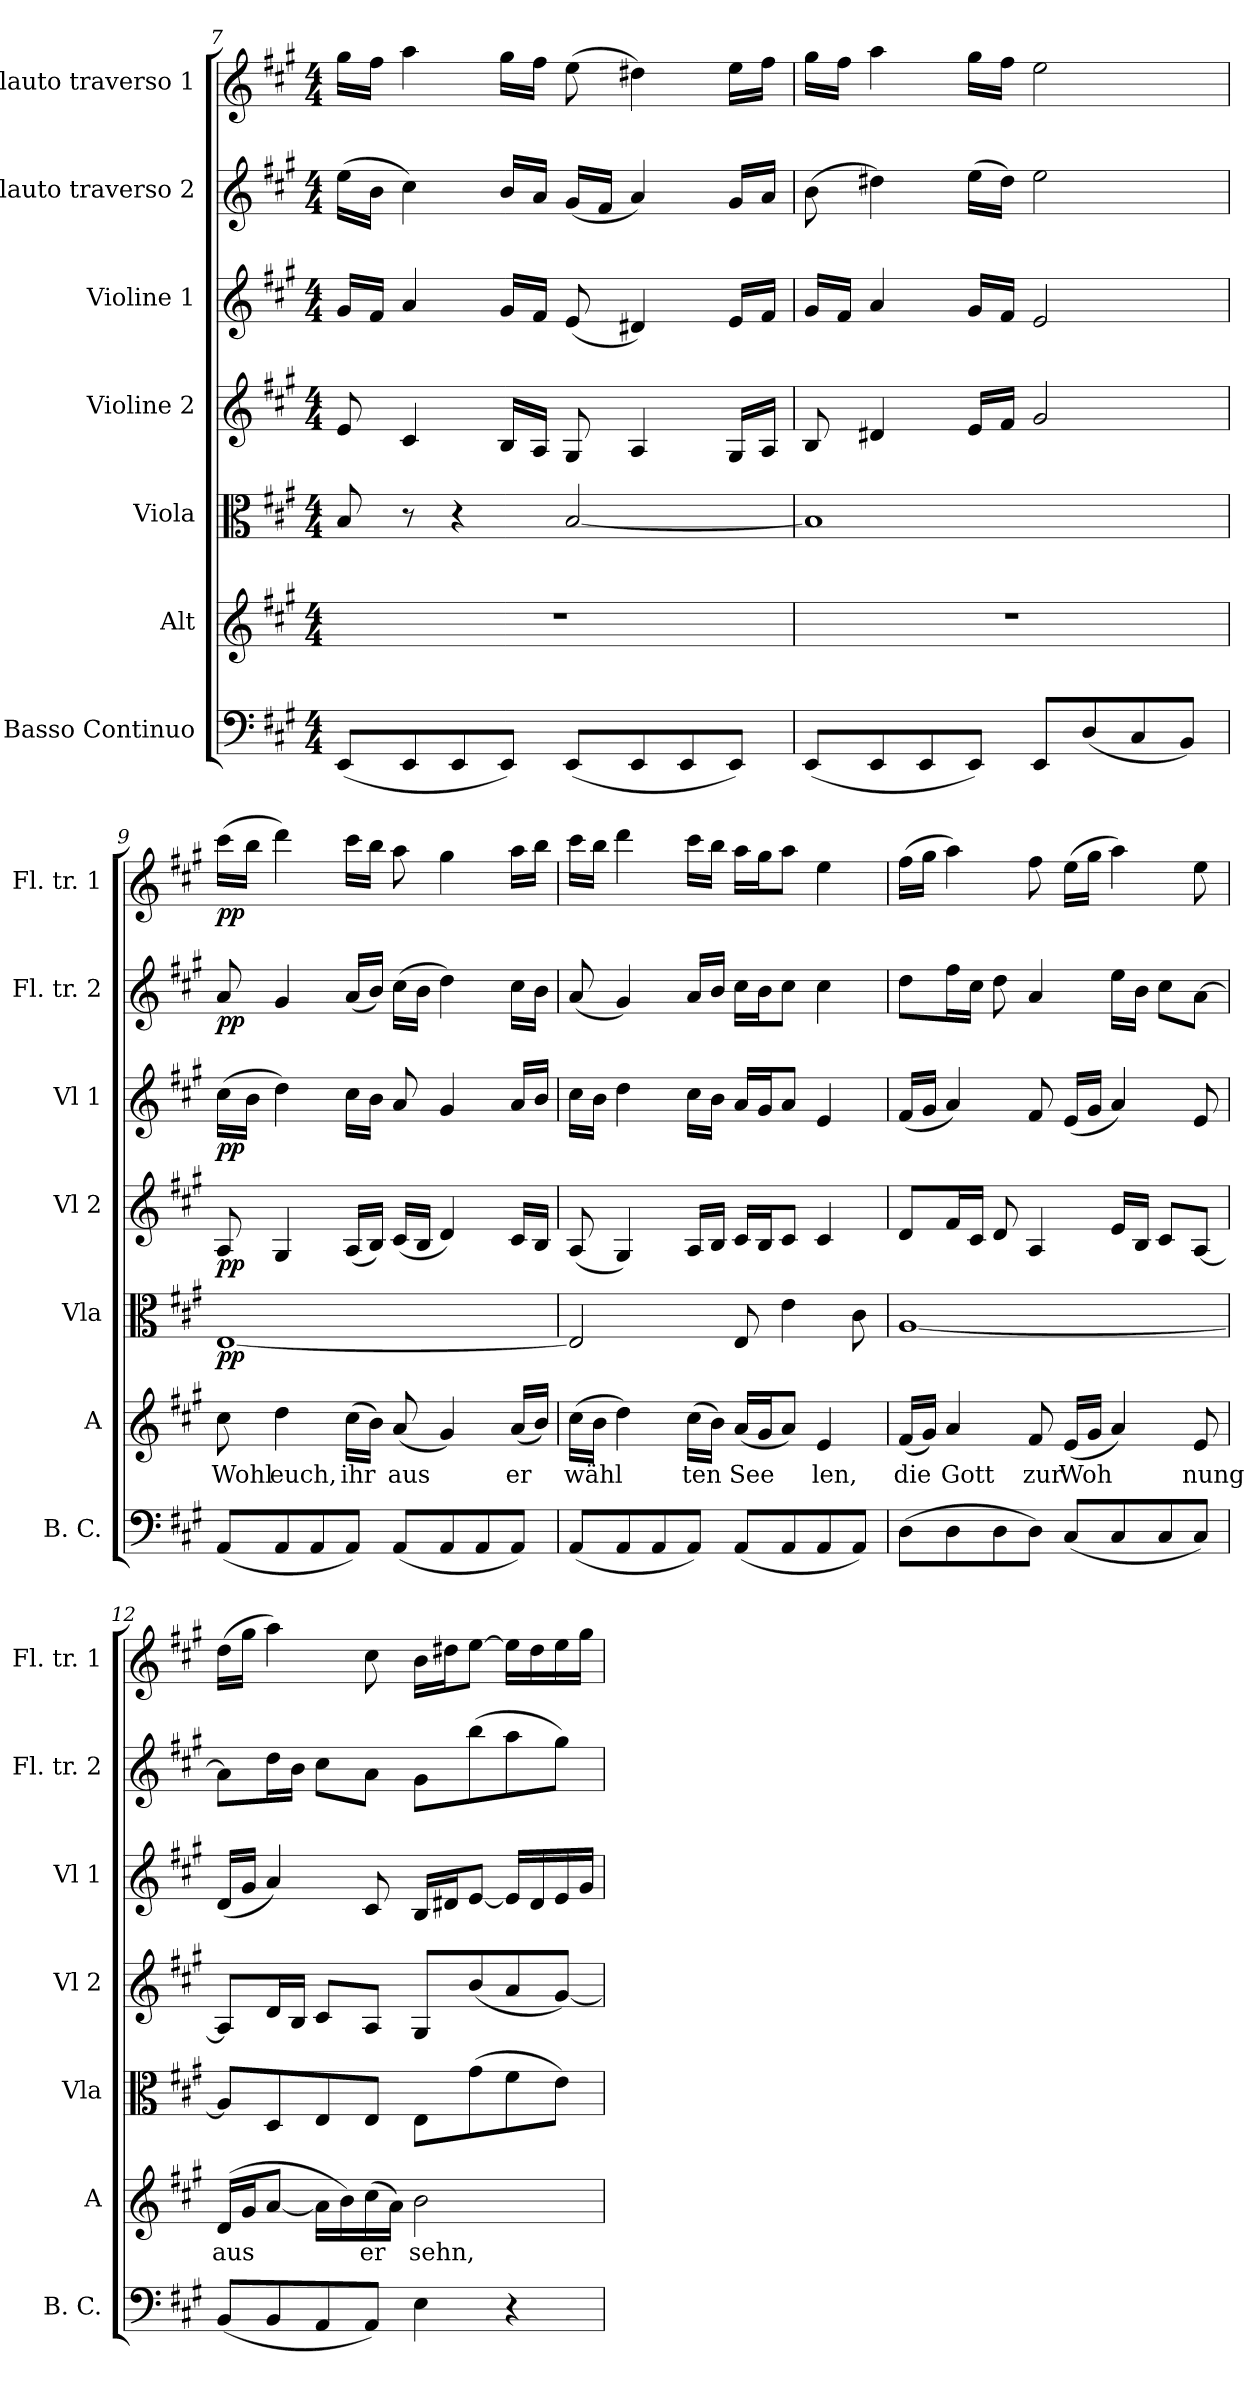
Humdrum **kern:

**kern	**kern	**text	**kern	**dynam	**kern	**dynam	**kern	**dynam	**kern	**dynam	**kern	**dynam
*part7	*part6	*part6	*part5	*part5	*part4	*part4	*part3	*part3	*part2	*part2	*part1	*part1
*staff7	*staff6	*staff6	*staff5	*staff5	*staff4	*staff4	*staff3	*staff3	*staff2	*staff2	*staff1	*staff1
*I"Basso Continuo	*I"Alt	*	*I"Viola	*	*I"Violine 2	*	*I"Violine 1	*	*I"Flauto traverso 2	*	*I"Flauto traverso 1	*
*I'B. C.	*I'A	*	*I'Vla	*	*I'Vl 2	*	*I'Vl 1	*	*I'Fl. tr. 2	*	*I'Fl. tr. 1	*
!!LO:LB:g=z
*clefF4	*clefG2	*	*clefC3	*	*clefG2	*	*clefG2	*	*clefG2	*	*clefG2	*
*k[f#c#g#]	*k[f#c#g#]	*	*k[f#c#g#]	*	*k[f#c#g#]	*	*k[f#c#g#]	*	*k[f#c#g#]	*	*k[f#c#g#]	*
*M4/4	*M4/4	*	*M4/4	*	*M4/4	*	*M4/4	*	*M4/4	*	*M4/4	*
=7	=7	=7	=7	=7	=7	=7	=7	=7	=7	=7	=7	=7
(8EE/L	1r	.	8B/	.	8e/	.	16g#/LL	.	(16ee\LL	.	16gg#\LL	.
.	.	.	.	.	.	.	16f#/JJ	.	16b\JJ	.	16ff#\JJ	.
8EE/	.	.	8r	.	4c#/	.	4a/	.	4cc#\)	.	4aa\	.
8EE/	.	.	4r	.	.	.	.	.	.	.	.	.
8EE/J)	.	.	.	.	16B/LL	.	16g#/LL	.	16b/LL	.	16gg#\LL	.
.	.	.	.	.	16A/JJ	.	16f#/JJ	.	16a/JJ	.	16ff#\JJ	.
(8EE/L	.	.	[2B/	.	8G#/	.	(8e/	.	(16g#/LL	.	(8ee\	.
.	.	.	.	.	.	.	.	.	16f#/JJ	.	.	.
8EE/	.	.	.	.	4A/	.	4d#X/)	.	4a/)	.	4dd#X\)	.
8EE/	.	.	.	.	.	.	.	.	.	.	.	.
8EE/J)	.	.	.	.	16G#/LL	.	16e/LL	.	16g#/LL	.	16ee\LL	.
.	.	.	.	.	16A/JJ	.	16f#/JJ	.	16a/JJ	.	16ff#\JJ	.
=8	=8	=8	=8	=8	=8	=8	=8	=8	=8	=8	=8	=8
(8EE/L	1r	.	1B]	.	8B/	.	16g#/LL	.	(8b\	.	16gg#\LL	.
.	.	.	.	.	.	.	16f#/JJ	.	.	.	16ff#\JJ	.
8EE/	.	.	.	.	4d#X/	.	4a/	.	4dd#X\)	.	4aa\	.
8EE/	.	.	.	.	.	.	.	.	.	.	.	.
8EE/J)	.	.	.	.	16e/LL	.	16g#/LL	.	(16ee\LL	.	16gg#\LL	.
.	.	.	.	.	16f#/JJ	.	16f#/JJ	.	16dd#\JJ)	.	16ff#\JJ	.
8EE/L	.	.	.	.	2g#/	.	2e/	.	2ee\	.	2ee\	.
(8D/	.	.	.	.	.	.	.	.	.	.	.	.
8C#/	.	.	.	.	.	.	.	.	.	.	.	.
8BB/J)	.	.	.	.	.	.	.	.	.	.	.	.
!!LO:LB:g=z
=9	=9	=9	=9	=9	=9	=9	=9	=9	=9	=9	=9	=9
!	!	!LO:LY:b	!	!LO:DY:b	!	!LO:DY:b	!	!LO:DY:b	!	!LO:DY:b	!	!LO:DY:b
(8AA/L	8cc#\	Wohl	[1E	pp	8A/	pp	(16cc#\LL	pp	8a/	pp	(16ccc#\LL	pp
.	.	.	.	.	.	.	16b\JJ	.	.	.	16bb\JJ	.
!	!	!LO:LY:b	!	!	!	!	!	!	!	!	!	!
8AA/	4dd\	euch,	.	.	4G#/	.	4dd\)	.	4g#/	.	4ddd\)	.
8AA/	.	.	.	.	.	.	.	.	.	.	.	.
!	!	!LO:LY:b	!	!	!	!	!	!	!	!	!	!
8AA/J)	(16cc#\LL	ihr	.	.	(16A/LL	.	16cc#\LL	.	(16a/LL	.	16ccc#\LL	.
.	16b\JJ)	.	.	.	16B/JJ)	.	16b\JJ	.	16b/JJ)	.	16bb\JJ	.
!	!	!LO:LY:b	!	!	!	!	!	!	!	!	!	!
(8AA/L	(8a/	aus	.	.	(16c#/LL	.	8a/	.	(16cc#\LL	.	8aa\	.
.	.	.	.	.	16B/JJ	.	.	.	16b\JJ	.	.	.
8AA/	4g#/)	.	.	.	4d/)	.	4g#/	.	4dd\)	.	4gg#\	.
8AA/	.	.	.	.	.	.	.	.	.	.	.	.
!	!	!LO:LY:b	!	!	!	!	!	!	!	!	!	!
8AA/J)	(16a/LL	er	.	.	16c#/LL	.	16a/LL	.	16cc#\LL	.	16aa\LL	.
.	16b/JJ)	.	.	.	16B/JJ	.	16b/JJ	.	16b\JJ	.	16bb\JJ	.
=10	=10	=10	=10	=10	=10	=10	=10	=10	=10	=10	=10	=10
!	!	!LO:LY:b	!	!	!	!	!	!	!	!	!	!
(8AA/L	(16cc#\LL	wähl	2E/]	.	(8A/	.	16cc#\LL	.	(8a/	.	16ccc#\LL	.
.	16b\JJ	.	.	.	.	.	16b\JJ	.	.	.	16bb\JJ	.
8AA/	4dd\)	.	.	.	4G#/)	.	4dd\	.	4g#/)	.	4ddd\	.
8AA/	.	.	.	.	.	.	.	.	.	.	.	.
!	!	!LO:LY:b	!	!	!	!	!	!	!	!	!	!
8AA/J)	(16cc#\LL	ten	.	.	16A/LL	.	16cc#\LL	.	16a/LL	.	16ccc#\LL	.
.	16b\JJ)	.	.	.	16B/JJ	.	16b\JJ	.	16b/JJ	.	16bb\JJ	.
!	!	!LO:LY:b	!	!	!	!	!	!	!	!	!	!
(8AA/L	(16a/LL	See	8E/	.	16c#/LL	.	16a/LL	.	16cc#\LL	.	16aa\LL	.
.	16g#/J	.	.	.	16B/J	.	16g#/J	.	16b\J	.	16gg#\J	.
8AA/	8a/J)	.	4e\	.	8c#/J	.	8a/J	.	8cc#\J	.	8aa\J	.
!	!	!LO:LY:b	!	!	!	!	!	!	!	!	!	!
8AA/	4e/	len,	.	.	4c#/	.	4e/	.	4cc#\	.	4ee\	.
8AA/J)	.	.	8c#\	.	.	.	.	.	.	.	.	.
!!LO:PB:g=z
=11	=11	=11	=11	=11	=11	=11	=11	=11	=11	=11	=11	=11
!	!	!LO:LY:b	!	!	!	!	!	!	!	!	!	!
(8D\L	(16f#/LL	die	[1A	.	8d/L	.	(16f#/LL	.	8dd\L	.	(16ff#\LL	.
.	16g#/JJ)	.	.	.	.	.	16g#/JJ	.	.	.	16gg#\JJ	.
!	!	!LO:LY:b	!	!	!	!	!	!	!	!	!	!
8D\	4a/	Gott	.	.	16f#/L	.	4a/)	.	16ff#\L	.	4aa\)	.
.	.	.	.	.	16c#/JJ	.	.	.	16cc#\JJ	.	.	.
8D\	.	.	.	.	8d/	.	.	.	8dd\	.	.	.
!	!	!LO:LY:b	!	!	!	!	!	!	!	!	!	!
8D\J)	8f#/	zur	.	.	4A/	.	8f#/	.	4a/	.	8ff#\	.
!	!	!LO:LY:b	!	!	!	!	!	!	!	!	!	!
(8C#/L	(16e/LL	Woh	.	.	.	.	(16e/LL	.	.	.	(16ee\LL	.
.	16g#/JJ	.	.	.	.	.	16g#/JJ	.	.	.	16gg#\JJ	.
8C#/	4a/)	.	.	.	16e/LL	.	4a/)	.	16ee\LL	.	4aa\)	.
.	.	.	.	.	16B/JJ	.	.	.	16b\JJ	.	.	.
8C#/	.	.	.	.	8c#/L	.	.	.	8cc#\L	.	.	.
!	!	!LO:LY:b	!	!	!	!	!	!	!	!	!	!
8C#/J)	8e/	nung	.	.	[8A/J	.	8e/	.	[8a\J	.	8ee\	.
=12	=12	=12	=12	=12	=12	=12	=12	=12	=12	=12	=12	=12
!	!	!LO:LY:b	!	!	!	!	!	!	!	!	!	!
(8BB/L	(16d/LL	aus	8A/L]	.	8A/L]	.	(16d/LL	.	8a\L]	.	(16dd\LL	.
.	16g#/J	.	.	.	.	.	16g#/JJ	.	.	.	16gg#\JJ	.
8BB/	[8a/J	.	8D/	.	16d/L	.	4a/)	.	16dd\L	.	4aa\)	.
.	.	.	.	.	16B/JJ	.	.	.	16b\JJ	.	.	.
8AA/	16a\LL]	.	8E/	.	8c#/L	.	.	.	8cc#\L	.	.	.
.	16b\)	.	.	.	.	.	.	.	.	.	.	.
!	!	!LO:LY:b	!	!	!	!	!	!	!	!	!	!
8AA/J)	(16cc#\	er	8E/J	.	8A/J	.	8c#/	.	8a\J	.	8cc#\	.
.	16a\JJ)	.	.	.	.	.	.	.	.	.	.	.
!	!	!LO:LY:b	!	!	!	!	!	!	!	!	!	!
4E\	2b\	sehn,	8E\L	.	8G#/L	.	16B/LL	.	8g#\L	.	16b\LL	.
.	.	.	.	.	.	.	16d#X/J	.	.	.	16dd#X\J	.
.	.	.	(8g#\	.	(8b/	.	[8e/J	.	(8bb\	.	[8ee\J	.
4r	.	.	8f#\	.	8a/	.	16e/LL]	.	8aa\	.	16ee\LL]	.
.	.	.	.	.	.	.	16d#/	.	.	.	16dd#\	.
.	.	.	8e\J)	.	[8g#/J)	.	16e/	.	8gg#\J)	.	16ee\	.
.	.	.	.	.	.	.	16g#/JJ	.	.	.	16gg#\JJ	.
=	=	=	=	=	=	=	=	=	=	=	=	=
*-	*-	*-	*-	*-	*-	*-	*-	*-	*-	*-	*-	*-
